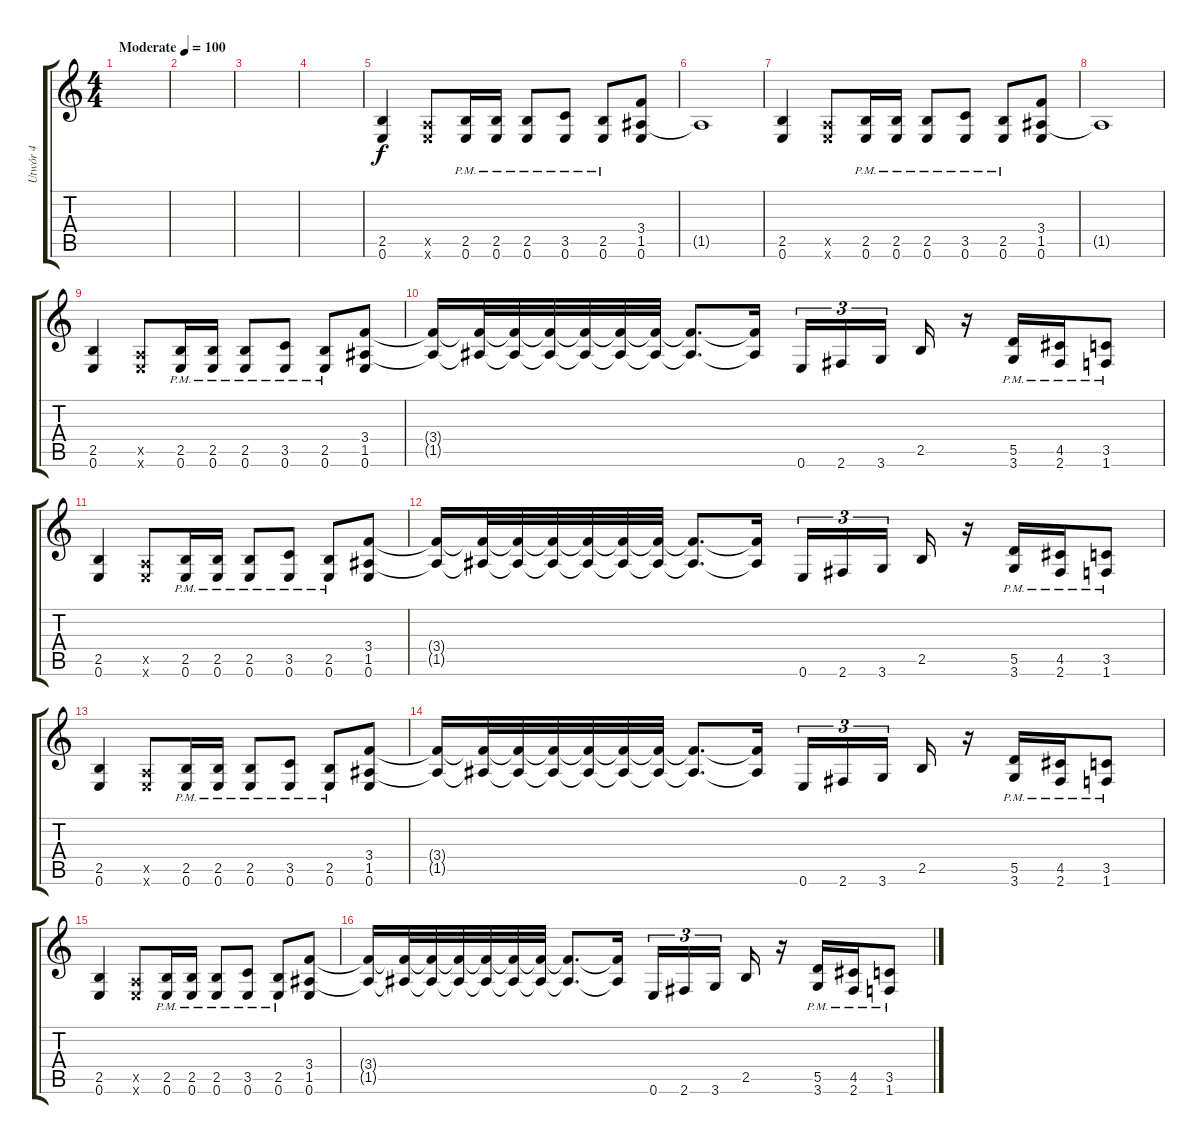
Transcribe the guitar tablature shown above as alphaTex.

\track ("Utwór 4" "Utwór 4") {instrument distortionguitar}
\staff {score tabs}
\tuning (E4 B3 G3 D3 A2 E2) {hide}
\ts (4 4)
\tempo (100 "Moderate")
\clef g2
\ks c
|
|
|
|
(2.5 0.6).4 (0.5{x} 0.6{x}).8 (2.5{pm} 0.6{pm}).16 (2.5{pm} 0.6{pm}).16 (2.5{pm} 0.6{pm}).8 (3.5{pm} 0.6{pm}).8 (2.5{pm} 0.6{pm}).8 (3.4 1.5 0.6).8 |
1.5{t}.1 |
(2.5 0.6).4 (0.5{x} 0.6{x}).8 (2.5{pm} 0.6{pm}).16 (2.5{pm} 0.6{pm}).16 (2.5{pm} 0.6{pm}).8 (3.5{pm} 0.6{pm}).8 (2.5{pm} 0.6{pm}).8 (3.4 1.5 0.6).8 |
1.5{t}.1 |
(2.5 0.6).4 (0.5{x} 0.6{x}).8 (2.5{pm} 0.6{pm}).16 (2.5{pm} 0.6{pm}).16 (2.5{pm} 0.6{pm}).8 (3.5{pm} 0.6{pm}).8 (2.5{pm} 0.6{pm}).8 (3.4 1.5 0.6).8 |
(3.4{t} 1.5{t}).16 (3.4{t} 1.5{t}).32 (3.4{t} 1.5{t}).32 (3.4{t} 1.5{t}).32 (3.4{t} 1.5{t}).32 (3.4{t} 1.5{t}).32 (3.4{t} 1.5{t}).32 (3.4{t} 1.5{t}).8{d} (3.4{t} 1.5{t}).16 0.6.16{tu (3 2)} 2.6.16{tu (3 2)} 3.6.16{tu (3 2) beam splitsecondary} 2.5.16 r.16 (5.5 3.6{pm}).16 (4.5 2.6{pm}).16 (3.5{pm} 1.6).8 |
(2.5 0.6).4 (0.5{x} 0.6{x}).8 (2.5{pm} 0.6{pm}).16 (2.5{pm} 0.6{pm}).16 (2.5{pm} 0.6{pm}).8 (3.5{pm} 0.6{pm}).8 (2.5{pm} 0.6{pm}).8 (3.4 1.5 0.6).8 |
(3.4{t} 1.5{t}).16 (3.4{t} 1.5{t}).32 (3.4{t} 1.5{t}).32 (3.4{t} 1.5{t}).32 (3.4{t} 1.5{t}).32 (3.4{t} 1.5{t}).32 (3.4{t} 1.5{t}).32 (3.4{t} 1.5{t}).8{d} (3.4{t} 1.5{t}).16 0.6.16{tu (3 2)} 2.6.16{tu (3 2)} 3.6.16{tu (3 2) beam splitsecondary} 2.5.16 r.16 (5.5 3.6{pm}).16 (4.5 2.6{pm}).16 (3.5{pm} 1.6).8 |
(2.5 0.6).4 (0.5{x} 0.6{x}).8 (2.5{pm} 0.6{pm}).16 (2.5{pm} 0.6{pm}).16 (2.5{pm} 0.6{pm}).8 (3.5{pm} 0.6{pm}).8 (2.5{pm} 0.6{pm}).8 (3.4 1.5 0.6).8 |
(3.4{t} 1.5{t}).16 (3.4{t} 1.5{t}).32 (3.4{t} 1.5{t}).32 (3.4{t} 1.5{t}).32 (3.4{t} 1.5{t}).32 (3.4{t} 1.5{t}).32 (3.4{t} 1.5{t}).32 (3.4{t} 1.5{t}).8{d} (3.4{t} 1.5{t}).16 0.6.16{tu (3 2)} 2.6.16{tu (3 2)} 3.6.16{tu (3 2) beam splitsecondary} 2.5.16 r.16 (5.5 3.6{pm}).16 (4.5 2.6{pm}).16 (3.5{pm} 1.6).8 |
(2.5 0.6).4 (0.5{x} 0.6{x}).8 (2.5{pm} 0.6{pm}).16 (2.5{pm} 0.6{pm}).16 (2.5{pm} 0.6{pm}).8 (3.5{pm} 0.6{pm}).8 (2.5{pm} 0.6{pm}).8 (3.4 1.5 0.6).8 |
(3.4{t} 1.5{t}).16 (3.4{t} 1.5{t}).32 (3.4{t} 1.5{t}).32 (3.4{t} 1.5{t}).32 (3.4{t} 1.5{t}).32 (3.4{t} 1.5{t}).32 (3.4{t} 1.5{t}).32 (3.4{t} 1.5{t}).8{d} (3.4{t} 1.5{t}).16 0.6.16{tu (3 2)} 2.6.16{tu (3 2)} 3.6.16{tu (3 2) beam splitsecondary} 2.5.16 r.16 (5.5 3.6{pm}).16 (4.5 2.6{pm}).16 (3.5{pm} 1.6).8
